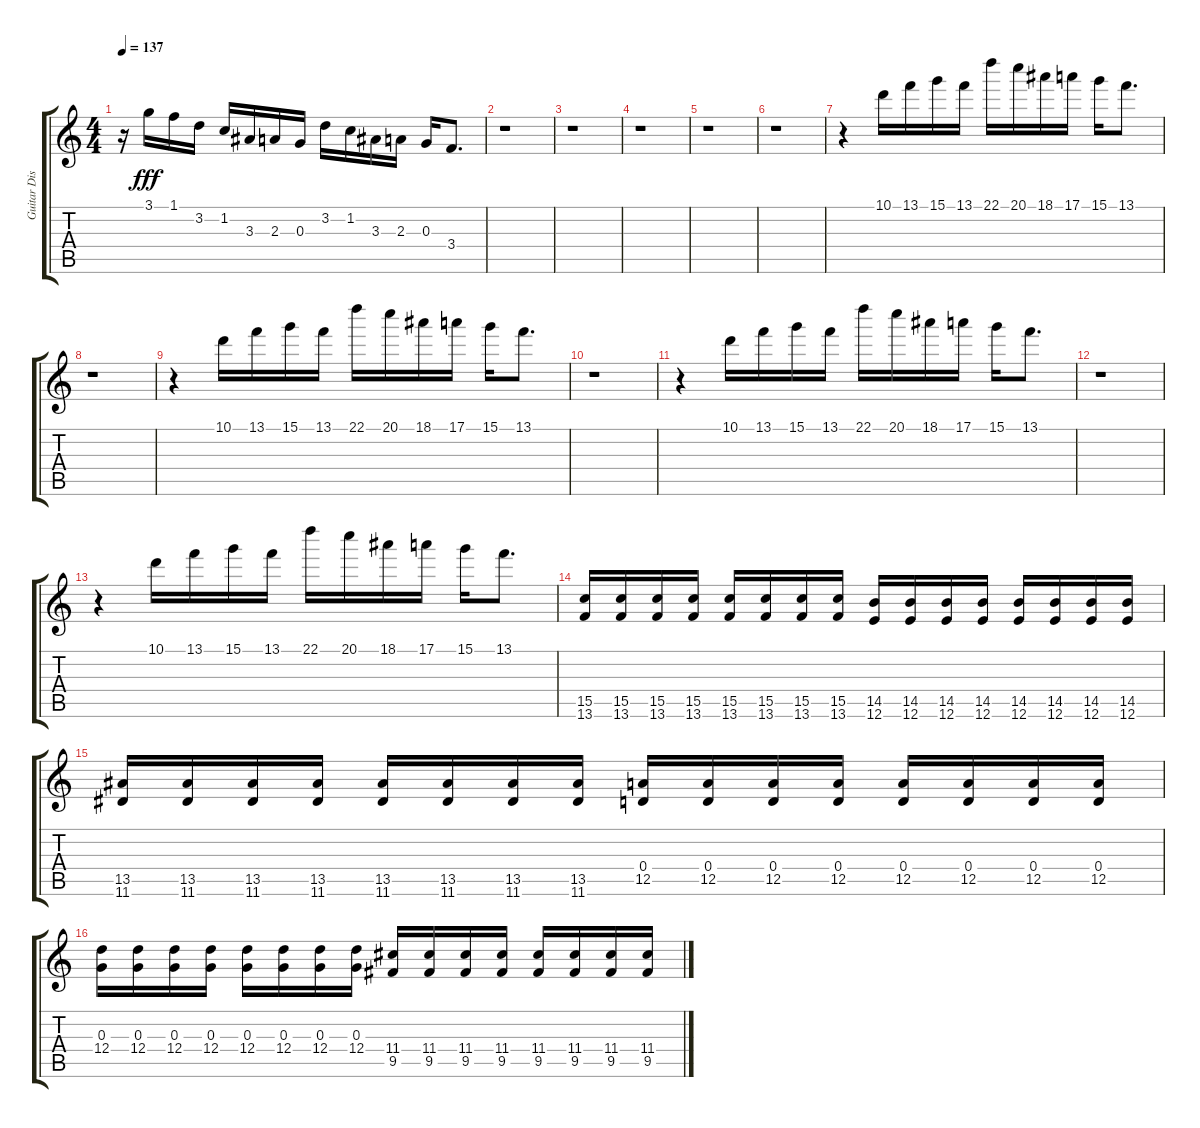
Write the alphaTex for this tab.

\track ("Guitar Distort" "Guitar Dis") {instrument distortionguitar}
\staff {score tabs}
\tuning (E4 B3 G3 D3 A2 E2) {hide}
\ts (4 4)
\tempo 137
\clef g2
\ks c
r.16{dy fff} 3.1.16 1.1.16 3.2.16 1.2.16 3.3.16 2.3.16 0.3.16 3.2.16 1.2.16 3.3.16 2.3.16 0.3.16 3.4.8{d} |
r.1 |
r.1 |
r.1 |
r.1 |
r.1 |
r.4 10.1.16 13.1.16 15.1.16 13.1.16 22.1.16 20.1.16 18.1.16 17.1.16 15.1.16 13.1.8{d} |
r.1 |
r.4 10.1.16 13.1.16 15.1.16 13.1.16 22.1.16 20.1.16 18.1.16 17.1.16 15.1.16 13.1.8{d} |
r.1 |
r.4 10.1.16 13.1.16 15.1.16 13.1.16 22.1.16 20.1.16 18.1.16 17.1.16 15.1.16 13.1.8{d} |
r.1 |
r.4 10.1.16 13.1.16 15.1.16 13.1.16 22.1.16 20.1.16 18.1.16 17.1.16 15.1.16 13.1.8{d} |
(15.5 13.6).16 (15.5 13.6).16 (15.5 13.6).16 (15.5 13.6).16 (15.5 13.6).16 (15.5 13.6).16 (15.5 13.6).16 (15.5 13.6).16 (14.5 12.6).16 (14.5 12.6).16 (14.5 12.6).16 (14.5 12.6).16 (14.5 12.6).16 (14.5 12.6).16 (14.5 12.6).16 (14.5 12.6).16 |
(13.5 11.6).16 (13.5 11.6).16 (13.5 11.6).16 (13.5 11.6).16 (13.5 11.6).16 (13.5 11.6).16 (13.5 11.6).16 (13.5 11.6).16 (0.4 12.5).16 (0.4 12.5).16 (0.4 12.5).16 (0.4 12.5).16 (0.4 12.5).16 (0.4 12.5).16 (0.4 12.5).16 (0.4 12.5).16 |
(0.3 12.4).16 (0.3 12.4).16 (0.3 12.4).16 (0.3 12.4).16 (0.3 12.4).16 (0.3 12.4).16 (0.3 12.4).16 (0.3 12.4).16 (11.4 9.5).16 (11.4 9.5).16 (11.4 9.5).16 (11.4 9.5).16 (11.4 9.5).16 (11.4 9.5).16 (11.4 9.5).16 (11.4 9.5).16
